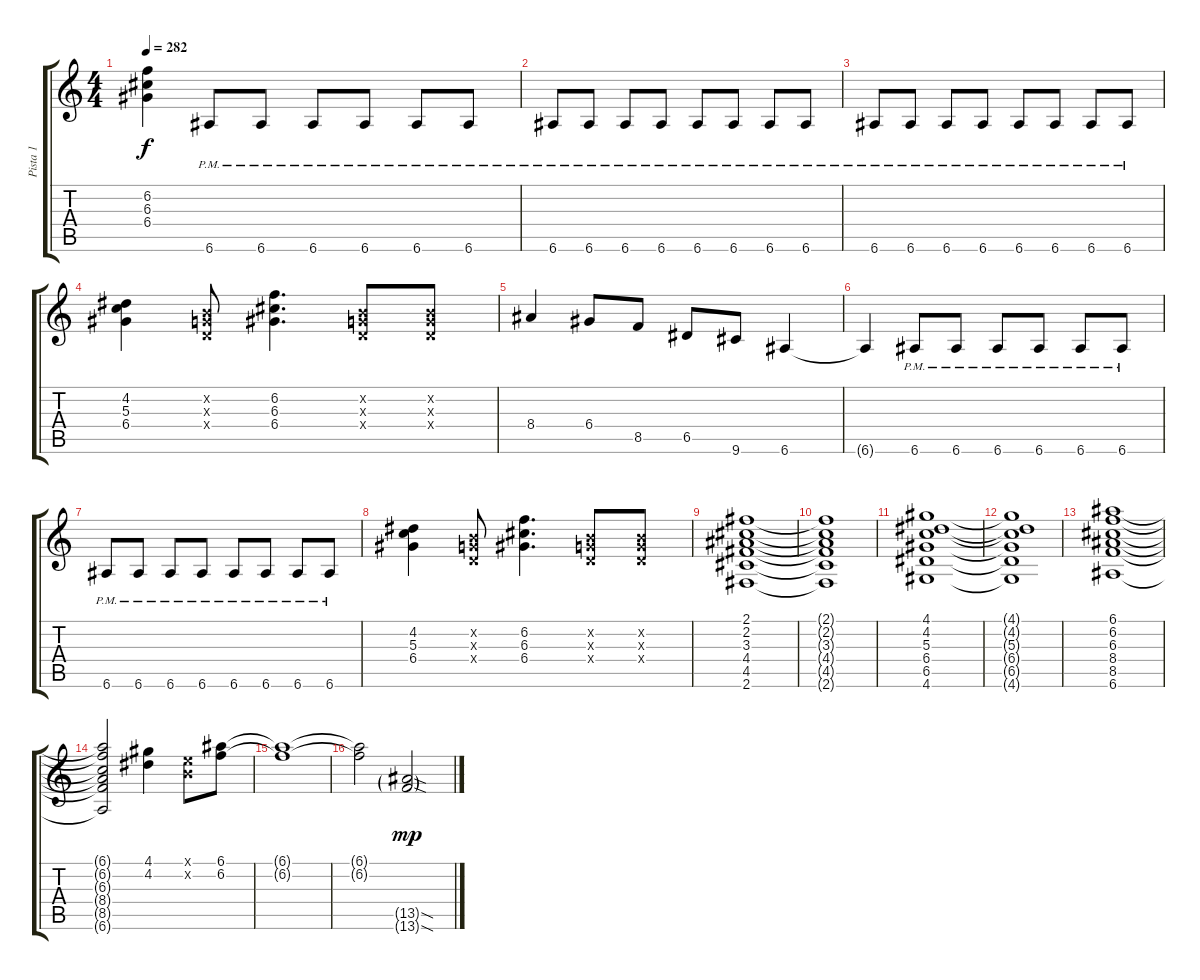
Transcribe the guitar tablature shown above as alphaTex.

\track ("Pista 1" "Pista 1") {instrument distortionguitar}
\staff {score tabs}
\tuning (E4 B3 G3 D3 A2 E2) {hide}
\ts (4 4)
\tempo 282
\clef g2
\ks c
(6.2 6.3 6.4).4{dy f} 6.6{pm}.8 6.6{pm}.8 6.6{pm}.8 6.6{pm}.8 6.6{pm}.8 6.6{pm}.8 |
6.6{pm}.8 6.6{pm}.8 6.6{pm}.8 6.6{pm}.8 6.6{pm}.8 6.6{pm}.8 6.6{pm}.8 6.6{pm}.8 |
6.6{pm}.8 6.6{pm}.8 6.6{pm}.8 6.6{pm}.8 6.6{pm}.8 6.6{pm}.8 6.6{pm}.8 6.6{pm}.8 |
(4.2 5.3 6.4).4 (0.2{x} 0.3{x} 0.4{x}).8 (6.2 6.3 6.4).4{d} (0.2{x} 0.3{x} 0.4{x}).8 (0.2{x} 0.3{x} 0.4{x}).8 |
8.4.4 6.4.8 8.5.8 6.5.8 9.6.8 6.6.4 |
6.6{t}.4 6.6{pm}.8 6.6{pm}.8 6.6{pm}.8 6.6{pm}.8 6.6{pm}.8 6.6{pm}.8 |
6.6{pm}.8 6.6{pm}.8 6.6{pm}.8 6.6{pm}.8 6.6{pm}.8 6.6{pm}.8 6.6{pm}.8 6.6{pm}.8 |
(4.2 5.3 6.4).4 (0.2{x} 0.3{x} 0.4{x}).8 (6.2 6.3 6.4).4{d} (0.2{x} 0.3{x} 0.4{x}).8 (0.2{x} 0.3{x} 0.4{x}).8 |
(2.1 2.2 3.3 4.4 4.5 2.6).1 |
(2.1{t} 2.2{t} 3.3{t} 4.4{t} 4.5{t} 2.6{t}).1 |
(4.1 4.2 5.3 6.4 6.5 4.6).1 |
(4.1{t} 4.2{t} 5.3{t} 6.4{t} 6.5{t} 4.6{t}).1 |
(6.1 6.2 6.3 8.4 8.5 6.6).1 |
(6.1{t} 6.2{t} 6.3{t} 8.4{t} 8.5{t} 6.6{t}).2 (4.1 4.2).4 (0.1{x} 0.2{x}).8 (6.1 6.2).8 |
(6.1{t} 6.2{t}).1 |
(6.1{t} 6.2{t}).2 (13.5{sod g} 13.6{sod g}).2{dy mp}
